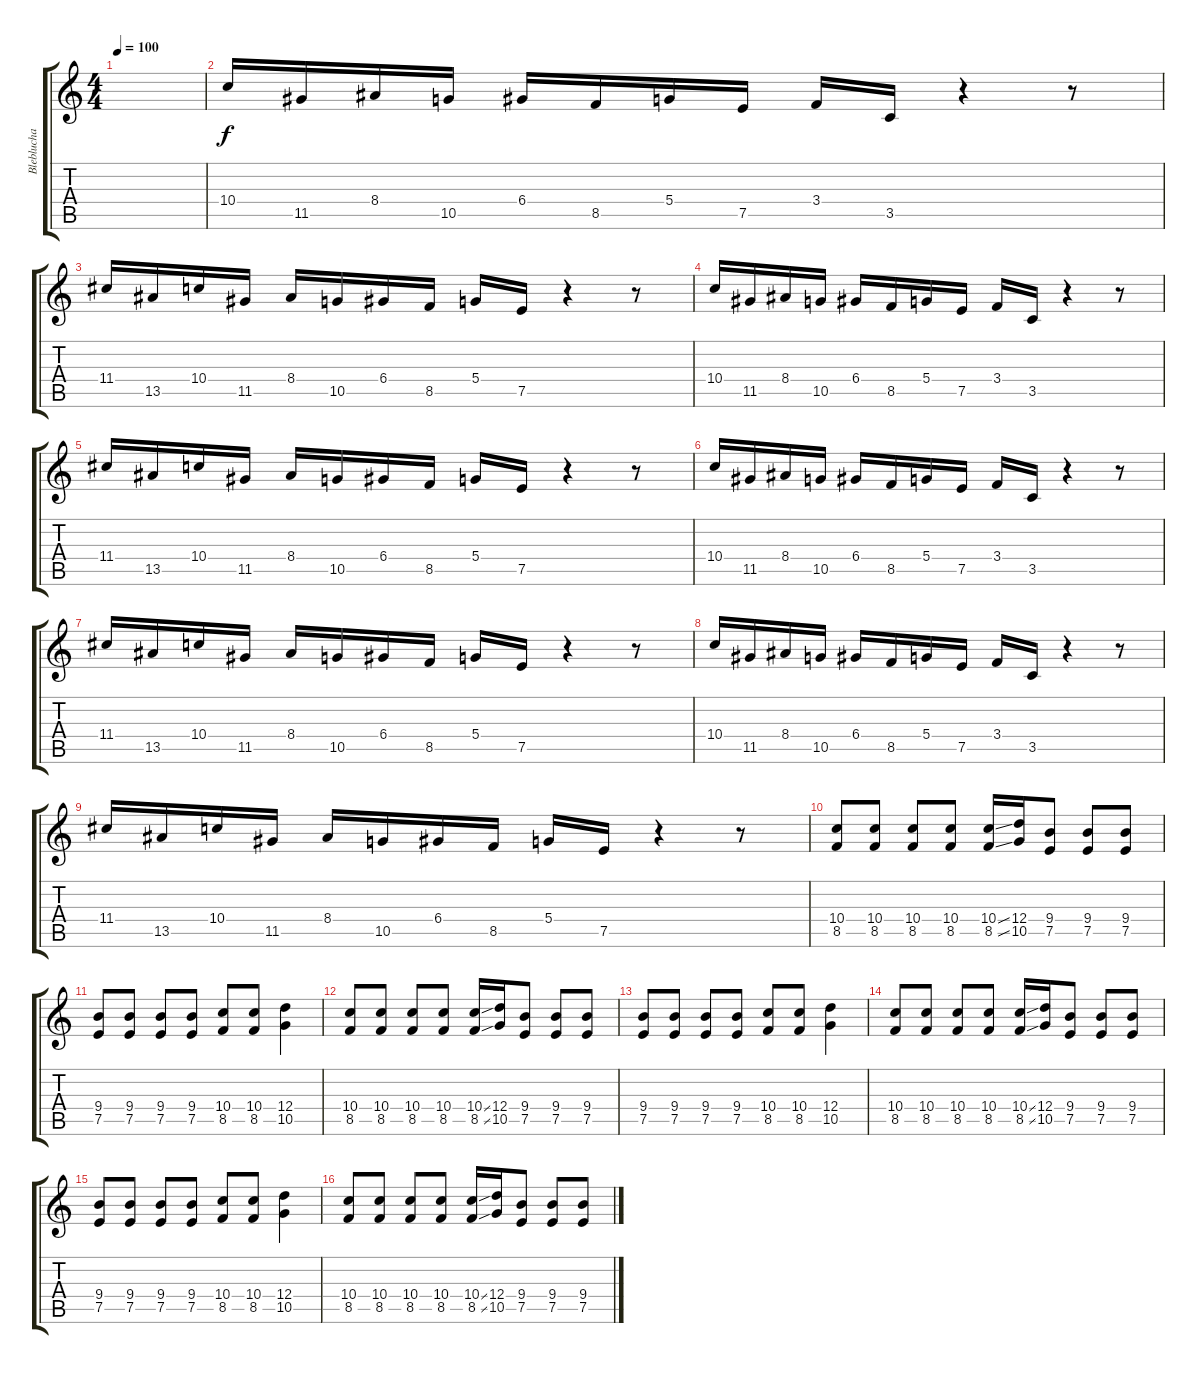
\track ("Bleblucha" "Bleblucha") {instrument distortionguitar}
\staff {score tabs}
\tuning (E4 B3 G3 D3 A2 E2) {hide}
\ts (4 4)
\tempo 100
\clef g2
\ks c
|
10.4.16 11.5.16 8.4.16 10.5.16 6.4.16 8.5.16 5.4.16 7.5.16 3.4.16 3.5.16 r.4 r.8 |
11.4.16 13.5.16 10.4.16 11.5.16 8.4.16 10.5.16 6.4.16 8.5.16 5.4.16 7.5.16 r.4 r.8 |
10.4.16 11.5.16 8.4.16 10.5.16 6.4.16 8.5.16 5.4.16 7.5.16 3.4.16 3.5.16 r.4 r.8 |
11.4.16 13.5.16 10.4.16 11.5.16 8.4.16 10.5.16 6.4.16 8.5.16 5.4.16 7.5.16 r.4 r.8 |
10.4.16 11.5.16 8.4.16 10.5.16 6.4.16 8.5.16 5.4.16 7.5.16 3.4.16 3.5.16 r.4 r.8 |
11.4.16 13.5.16 10.4.16 11.5.16 8.4.16 10.5.16 6.4.16 8.5.16 5.4.16 7.5.16 r.4 r.8 |
10.4.16 11.5.16 8.4.16 10.5.16 6.4.16 8.5.16 5.4.16 7.5.16 3.4.16 3.5.16 r.4 r.8 |
11.4.16 13.5.16 10.4.16 11.5.16 8.4.16 10.5.16 6.4.16 8.5.16 5.4.16 7.5.16 r.4 r.8 |
(10.4 8.5).8 (10.4 8.5).8 (10.4 8.5).8 (10.4 8.5).8 (10.4{ss} 8.5{ss}).16 (12.4 10.5).16 (9.4 7.5).8 (9.4 7.5).8 (9.4 7.5).8 |
(9.4 7.5).8 (9.4 7.5).8 (9.4 7.5).8 (9.4 7.5).8 (10.4 8.5).8 (10.4 8.5).8 (12.4 10.5).4 |
(10.4 8.5).8 (10.4 8.5).8 (10.4 8.5).8 (10.4 8.5).8 (10.4{ss} 8.5{ss}).16 (12.4 10.5).16 (9.4 7.5).8 (9.4 7.5).8 (9.4 7.5).8 |
(9.4 7.5).8 (9.4 7.5).8 (9.4 7.5).8 (9.4 7.5).8 (10.4 8.5).8 (10.4 8.5).8 (12.4 10.5).4 |
(10.4 8.5).8 (10.4 8.5).8 (10.4 8.5).8 (10.4 8.5).8 (10.4{ss} 8.5{ss}).16 (12.4 10.5).16 (9.4 7.5).8 (9.4 7.5).8 (9.4 7.5).8 |
(9.4 7.5).8 (9.4 7.5).8 (9.4 7.5).8 (9.4 7.5).8 (10.4 8.5).8 (10.4 8.5).8 (12.4 10.5).4 |
(10.4 8.5).8 (10.4 8.5).8 (10.4 8.5).8 (10.4 8.5).8 (10.4{ss} 8.5{ss}).16 (12.4 10.5).16 (9.4 7.5).8 (9.4 7.5).8 (9.4 7.5).8
